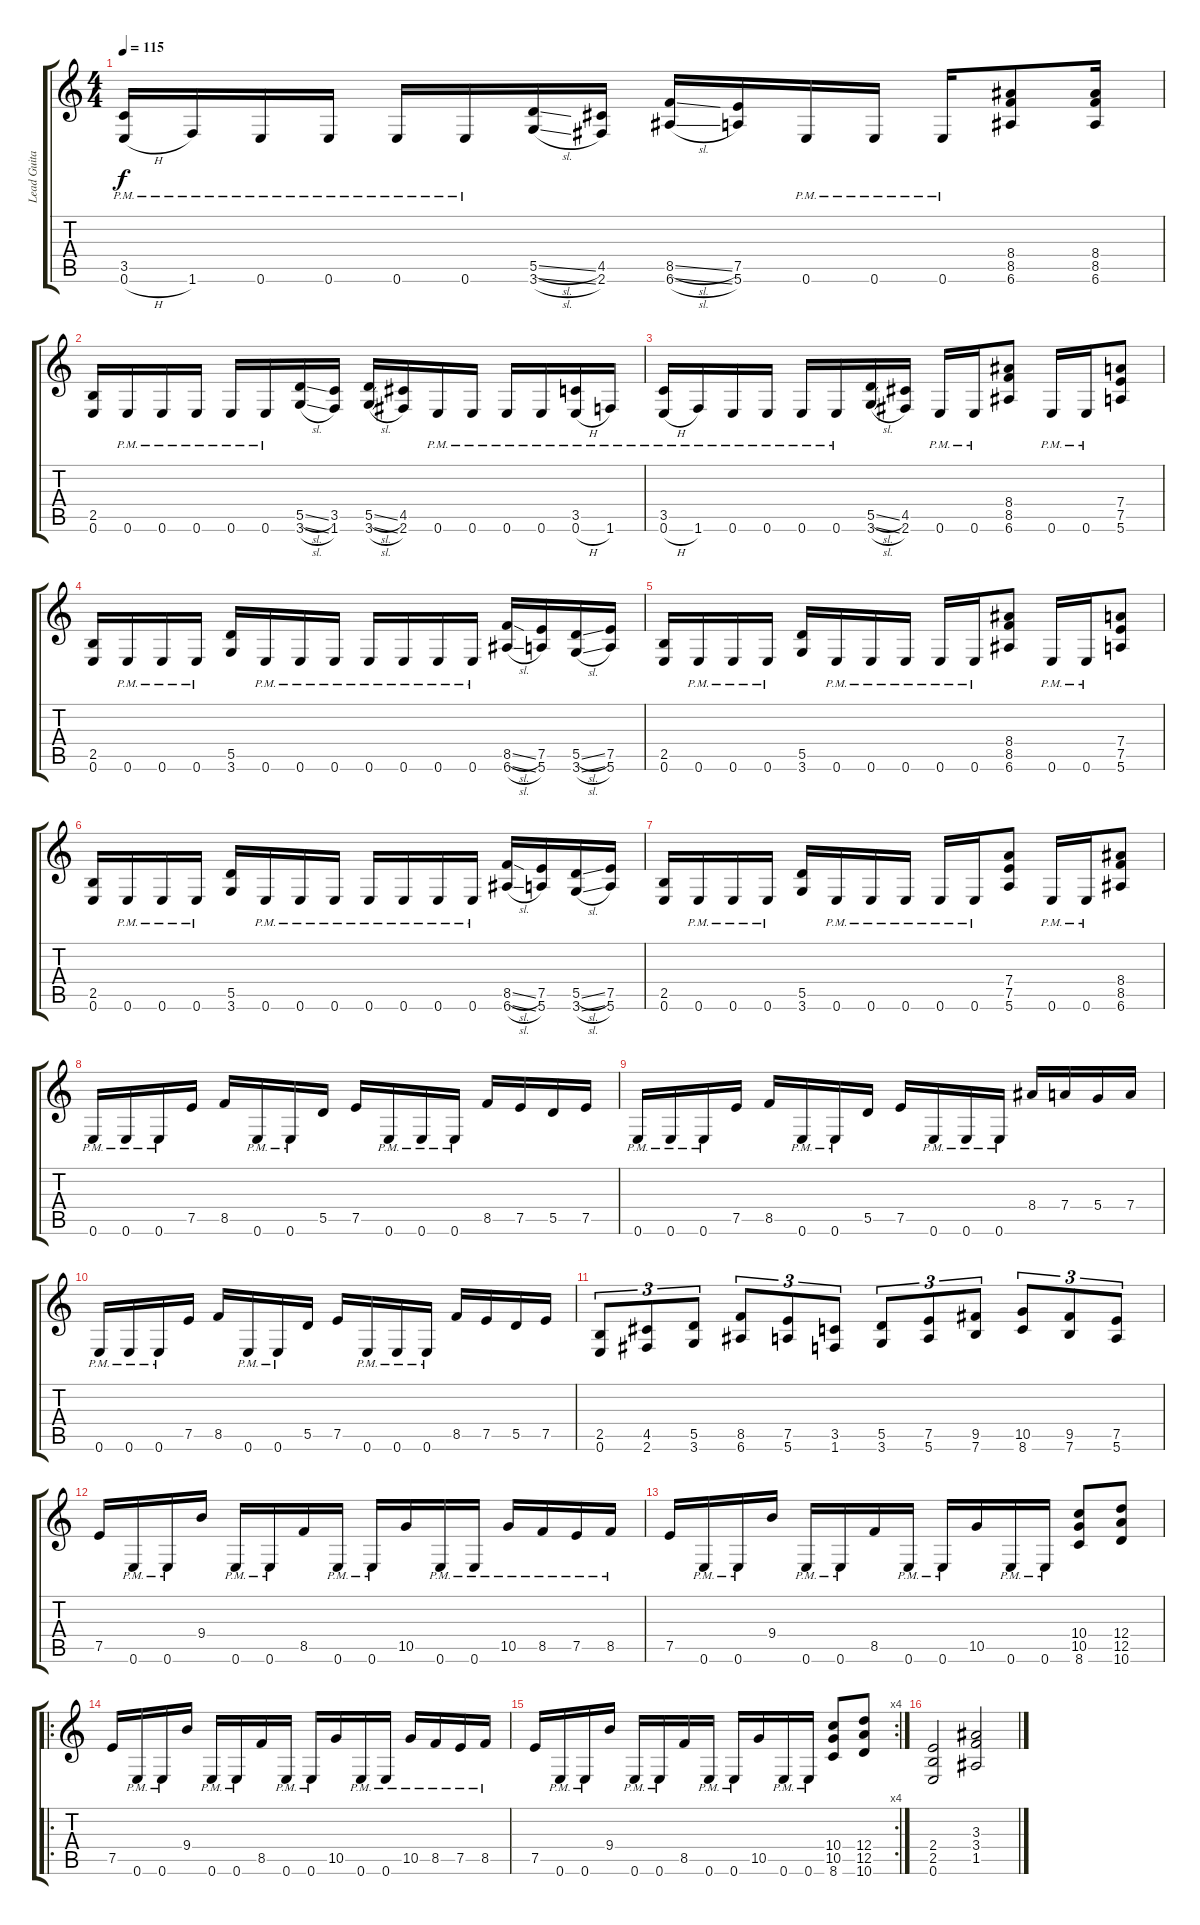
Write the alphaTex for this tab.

\track ("Lead Guitar" "Lead Guita") {instrument distortionguitar}
\staff {score tabs}
\tuning (E4 B3 G3 D3 A2 E2) {hide}
\ts (4 4)
\tempo 115
\clef g2
\ks c
(3.5 0.6{h pm}).16{dy f} 1.6{pm}.16 0.6{pm}.16 0.6{pm}.16 0.6{pm}.16 0.6{pm}.16 (5.5{sl} 3.6{sl}).16 (4.5 2.6).16 (8.5{sl} 6.6{sl}).16 (7.5 5.6).16 0.6{pm}.16 0.6{pm}.16 0.6{pm}.16 (8.4 8.5 6.6).8 (8.4 8.5 6.6).16 |
(2.5 0.6).16 0.6{pm}.16 0.6{pm}.16 0.6{pm}.16 0.6{pm}.16 0.6{pm}.16 (5.5{sl} 3.6{sl}).16 (3.5 1.6).16 (5.5{sl} 3.6{sl}).16 (4.5 2.6).16 0.6{pm}.16 0.6{pm}.16 0.6{pm}.16 0.6{pm}.16 (3.5 0.6{h pm}).16 1.6{pm}.16 |
(3.5 0.6{h pm}).16 1.6{pm}.16 0.6{pm}.16 0.6{pm}.16 0.6{pm}.16 0.6{pm}.16 (5.5{sl} 3.6{sl}).16 (4.5 2.6).16 0.6{pm}.16 0.6{pm}.16 (8.4 8.5 6.6).8 0.6{pm}.16 0.6{pm}.16 (7.4 7.5 5.6).8 |
(2.5 0.6).16 0.6{pm}.16 0.6{pm}.16 0.6{pm}.16 (5.5 3.6).16 0.6{pm}.16 0.6{pm}.16 0.6{pm}.16 0.6{pm}.16 0.6{pm}.16 0.6{pm}.16 0.6{pm}.16 (8.5{sl} 6.6{sl}).16 (7.5 5.6).16 (5.5{sl} 3.6{sl}).16 (7.5 5.6).16 |
(2.5 0.6).16 0.6{pm}.16 0.6{pm}.16 0.6{pm}.16 (5.5 3.6).16 0.6{pm}.16 0.6{pm}.16 0.6{pm}.16 0.6{pm}.16 0.6{pm}.16 (8.4 8.5 6.6).8 0.6{pm}.16 0.6{pm}.16 (7.4 7.5 5.6).8 |
(2.5 0.6).16 0.6{pm}.16 0.6{pm}.16 0.6{pm}.16 (5.5 3.6).16 0.6{pm}.16 0.6{pm}.16 0.6{pm}.16 0.6{pm}.16 0.6{pm}.16 0.6{pm}.16 0.6{pm}.16 (8.5{sl} 6.6{sl}).16 (7.5 5.6).16 (5.5{sl} 3.6{sl}).16 (7.5 5.6).16 |
(2.5 0.6).16 0.6{pm}.16 0.6{pm}.16 0.6{pm}.16 (5.5 3.6).16 0.6{pm}.16 0.6{pm}.16 0.6{pm}.16 0.6{pm}.16 0.6{pm}.16 (7.4 7.5 5.6).8 0.6{pm}.16 0.6{pm}.16 (8.4 8.5 6.6).8 |
0.6{pm}.16 0.6{pm}.16 0.6{pm}.16 7.5.16 8.5.16 0.6{pm}.16 0.6{pm}.16 5.5.16 7.5.16 0.6{pm}.16 0.6{pm}.16 0.6{pm}.16 8.5.16 7.5.16 5.5.16 7.5.16 |
0.6{pm}.16 0.6{pm}.16 0.6{pm}.16 7.5.16 8.5.16 0.6{pm}.16 0.6{pm}.16 5.5.16 7.5.16 0.6{pm}.16 0.6{pm}.16 0.6{pm}.16 8.4.16 7.4.16 5.4.16 7.4.16 |
0.6{pm}.16 0.6{pm}.16 0.6{pm}.16 7.5.16 8.5.16 0.6{pm}.16 0.6{pm}.16 5.5.16 7.5.16 0.6{pm}.16 0.6{pm}.16 0.6{pm}.16 8.5.16 7.5.16 5.5.16 7.5.16 |
(2.5 0.6).8{tu (3 2)} (4.5 2.6).8{tu (3 2)} (5.5 3.6).8{tu (3 2)} (8.5 6.6).8{tu (3 2)} (7.5 5.6).8{tu (3 2)} (3.5 1.6).8{tu (3 2)} (5.5 3.6).8{tu (3 2)} (7.5 5.6).8{tu (3 2)} (9.5 7.6).8{tu (3 2)} (10.5 8.6).8{tu (3 2)} (9.5 7.6).8{tu (3 2)} (7.5 5.6).8{tu (3 2)} |
7.5.16 0.6{pm}.16 0.6{pm}.16 9.4.16 0.6{pm}.16 0.6{pm}.16 8.5.16 0.6{pm}.16 0.6{pm}.16 10.5.16 0.6{pm}.16 0.6{pm}.16 10.5{pm}.16 8.5{pm}.16 7.5{pm}.16 8.5{pm}.16 |
7.5.16 0.6{pm}.16 0.6{pm}.16 9.4.16 0.6{pm}.16 0.6{pm}.16 8.5.16 0.6{pm}.16 0.6{pm}.16 10.5.16 0.6{pm}.16 0.6{pm}.16 (10.4 10.5 8.6).8 (12.4 12.5 10.6).8 |
\ro
7.5.16 0.6{pm}.16 0.6{pm}.16 9.4.16 0.6{pm}.16 0.6{pm}.16 8.5.16 0.6{pm}.16 0.6{pm}.16 10.5.16 0.6{pm}.16 0.6{pm}.16 10.5{pm}.16 8.5{pm}.16 7.5{pm}.16 8.5{pm}.16 |
\rc 4
7.5.16 0.6{pm}.16 0.6{pm}.16 9.4.16 0.6{pm}.16 0.6{pm}.16 8.5.16 0.6{pm}.16 0.6{pm}.16 10.5.16 0.6{pm}.16 0.6{pm}.16 (10.4 10.5 8.6).8 (12.4 12.5 10.6).8 |
(2.4 2.5 0.6).2 (3.3 3.4 1.5).2
